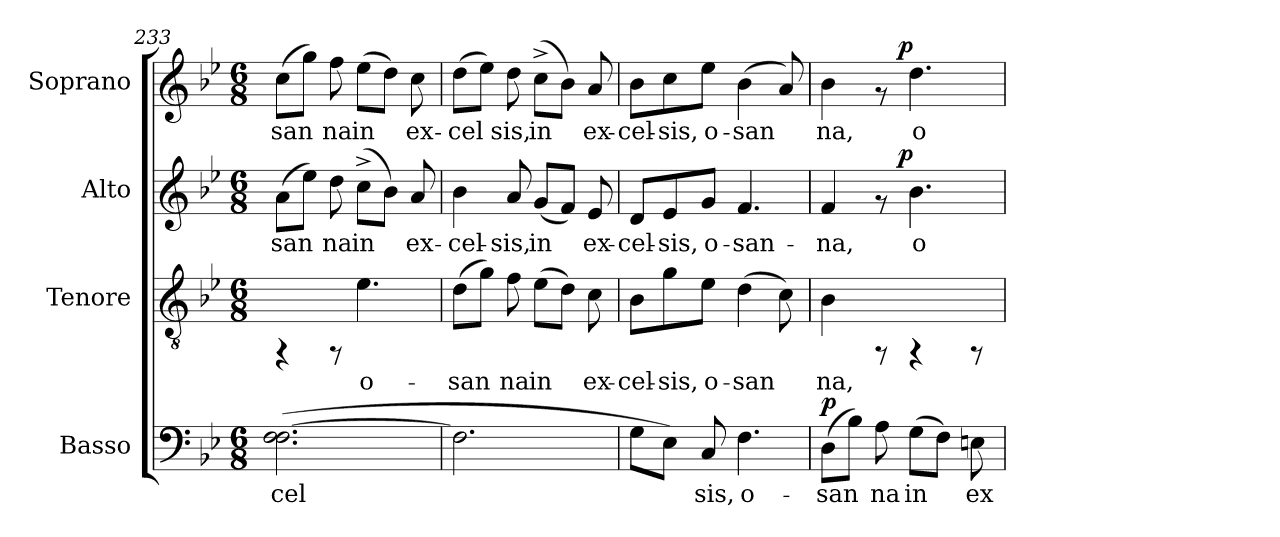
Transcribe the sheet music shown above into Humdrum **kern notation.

**kern	**text	**dynam	**kern	**text	**kern	**text	**dynam	**kern	**text	**dynam
*part4	*part4	*part4	*part3	*part3	*part2	*part2	*part2	*part1	*part1	*part1
*staff4	*staff4	*staff4	*staff3	*staff3	*staff2	*staff2	*staff2	*staff1	*staff1	*staff1
*I"Basso	*	*	*I"Tenore	*	*I"Alto	*	*	*I"Soprano	*	*
*I'B	*	*	*I'T	*	*I'A	*	*	*I'S	*	*
*clefF4	*	*	*clefGv2	*	*clefG2	*	*	*clefG2	*	*
*k[b-e-]	*	*	*k[b-e-]	*	*k[b-e-]	*	*	*k[b-e-]	*	*
*B-:	*	*	*B-:	*	*B-:	*	*	*B-:	*	*
*M6/8	*	*	*M6/8	*	*M6/8	*	*	*M6/8	*	*
=233	=233	=233	=233	=233	=233	=233	=233	=233	=233	=233
!	!LO:LY:b:cj	!	!	!	!	!LO:LY:b:cj	!	!	!LO:LY:b:cj	!
(>2.F\ [>2.F\	-cel-	.	4rFF	.	(>8a\L	-san-	.	(>8cc\L	-san-	.
!	!	!	!	!	!	!LO:LY:b:cj	!	!	!LO:LY:b:cj	!
.	.	.	.	.	8ee-\J)	--	.	8gg\J)	--	.
!	!	!	!	!	!	!LO:LY:b:cj	!	!	!LO:LY:b:cj	!
.	.	.	8rFF	.	8dd\	-na	.	8ff\	-na	.
!	!	!	!	!LO:LY:b:cj	!	!LO:LY:b:cj	!	!	!LO:LY:b:cj	!
.	.	.	4.e-\	o-	(>8cc^<\L	in	.	(>8ee-\L	in	.
!	!	!	!	!	!	!LO:LY:b:cj	!	!	!LO:LY:b:cj	!
.	.	.	.	.	8b-\J)	.	.	8dd\J)	.	.
!	!	!	!	!	!	!LO:LY:b:cj	!	!	!LO:LY:b:cj	!
.	.	.	.	.	8a/	ex-	.	8cc\	ex-	.
=234	=234	=234	=234	=234	=234	=234	=234	=234	=234	=234
!	!LO:LY:b:cj	!	!	!LO:LY:b:cj	!	!LO:LY:b:cj	!	!	!LO:LY:b:cj	!
2.F\]	--	.	(>8d\L	-san-	4b-\	-cel-	.	(>8dd\L	-cel-	.
!	!	!	!	!LO:LY:b:cj	!	!	!	!	!LO:LY:b:cj	!
.	.	.	8g\J)	--	.	.	.	8ee-\J)	--	.
!	!	!	!	!LO:LY:b:cj	!	!LO:LY:b:cj	!	!	!LO:LY:b:cj	!
.	.	.	8f\	-na	8a/	-sis,	.	8dd\	-sis,	.
!	!	!	!	!LO:LY:b:cj	!	!LO:LY:b:cj	!	!	!LO:LY:b:cj	!
.	.	.	(>8e-\L	in	(<8g/L	in	.	(>8cc^<\L	in	.
!	!	!	!	!LO:LY:b:cj	!	!LO:LY:b:cj	!	!	!LO:LY:b:cj	!
.	.	.	8d\J)	.	8f/J)	.	.	8b-\J)	.	.
!	!	!	!	!LO:LY:b:cj	!	!LO:LY:b:cj	!	!	!LO:LY:b:cj	!
.	.	.	8c\	ex-	8e-/	ex-	.	8a/	ex-	.
=235	=235	=235	=235	=235	=235	=235	=235	=235	=235	=235
!	!LO:LY:b:cj	!	!	!LO:LY:b:cj	!	!LO:LY:b:cj	!	!	!LO:LY:b:cj	!
8G\L	--	.	8B-\L	-cel-	8d/L	-cel-	.	8b-\L	-cel-	.
!	!LO:LY:b:cj	!	!	!LO:LY:b:cj	!	!LO:LY:b:cj	!	!	!LO:LY:b:cj	!
8E-\J)	--	.	8g\	-sis,	8e-/	-sis,	.	8cc\	-sis,	.
!	!LO:LY:b:cj	!	!	!LO:LY:b:cj	!	!LO:LY:b:cj	!	!	!LO:LY:b:cj	!
8C/	-sis,	.	8e-\J	o-	8g/J	o-	.	8ee-\J	o-	.
!	!LO:LY:b:cj	!	!	!LO:LY:b:cj	!	!LO:LY:b:cj	!	!	!LO:LY:b:cj	!
4.F\	o-	.	(>4d\	-san-	4.f/	-san-	.	(>4b-\	-san-	.
!	!	!	!	!LO:LY:b:cj	!	!	!	!	!LO:LY:b:cj	!
.	.	.	8c\)	--	.	.	.	8a/)	--	.
!!LO:PB:g=z
=236	=236	=236	=236	=236	=236	=236	=236	=236	=236	=236
!	!LO:LY:b:cj	!LO:DY:a	!	!LO:LY:b:cj	!	!LO:LY:b:cj	!	!	!LO:LY:b:cj	!
*	*	*	*	*	*^	*	*	*^	*	*
(>8D\L	-san-	p	4B-\	-na,	4f/	4ryy	-na,	.	4b-\	4ryy	-na,	.
!	!LO:LY:b:cj	!	!	!	!	!	!	!	!	!	!	!
8B-\J)	--	.	.	.	.	.	.	.	.	.	.	.
!	!LO:LY:b:cj	!	!	!	!	!	!	!	!	!	!	!
8A\	-na	.	8rFF	.	8rf	16.ryy	.	.	8rf	16.ryy	.	.
!	!	!	!	!	!	!	!	!LO:DY:a	!	!	!	!LO:DY:a
.	.	.	.	.	.	4ryy	.	p	.	4ryy	.	p
!	!LO:LY:b:cj	!	!	!	!	!	!LO:LY:b:cj	!	!	!	!LO:LY:b:cj	!
(>8G\L	in	.	4rFF	.	4.b-\	.	o	.	4.dd\	.	o-	.
!	!LO:LY:b:cj	!	!	!	!	!	!	!	!	!	!	!
8F\J)	.	.	.	.	.	.	.	.	.	.	.	.
.	.	.	.	.	.	8ryy	.	.	.	8ryy	.	.
!	!LO:LY:b:cj	!	!	!	!	!	!	!	!	!	!	!
8En\	ex-	.	8rFF	.	.	.	.	.	.	.	.	.
.	.	.	.	.	.	32ryy	.	.	.	32ryy	.	.
*	*	*	*	*	*v	*v	*	*	*	*	*	*
*	*	*	*	*	*	*	*	*v	*v	*	*
=	=	=	=	=	=	=	=	=	=	=
*-	*-	*-	*-	*-	*-	*-	*-	*-	*-	*-
